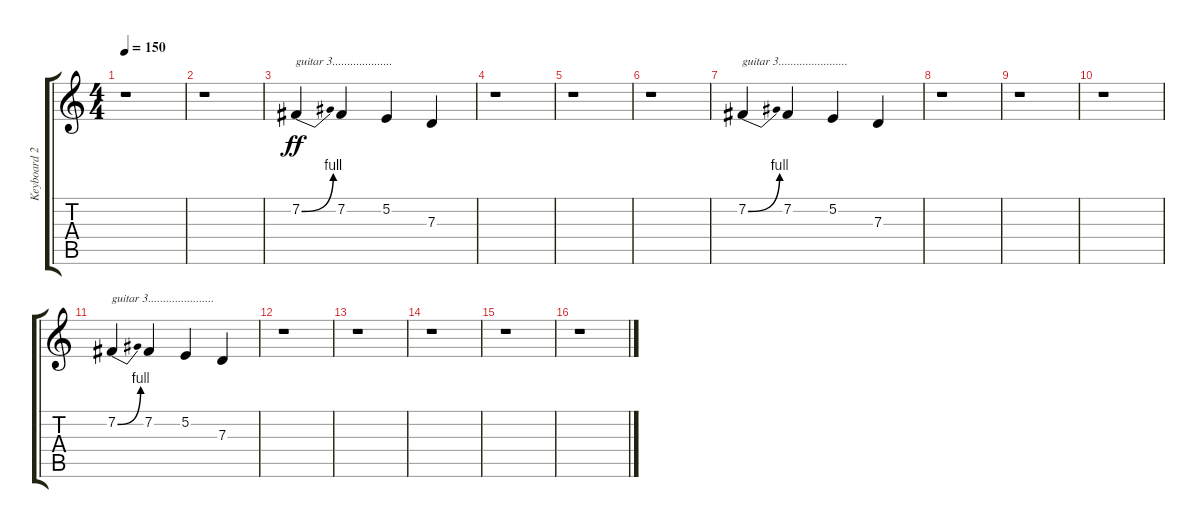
\track ("Keyboard 2 & guitar 3" "Keyboard 2") {instrument brasssection}
\staff {score tabs}
\tuning (E4 B3 G3 D3 A2 E2) {hide}
\ts (4 4)
\tempo 150
\clef g2
\ks c
r.1{dy ff} |
r.1 |
7.2{be (bend 0 0 60 4)}.4{txt "guitar 3...................."} 7.2.4 5.2.4 7.3.4 |
r.1 |
r.1 |
r.1{instrument overdrivenguitar} |
7.2{be (bend 0 0 60 4)}.4{txt "guitar 3......................."} 7.2.4 5.2.4 7.3.4 |
r.1 |
r.1 |
r.1 |
7.2{be (bend 0 0 60 4)}.4{txt "guitar 3......................"} 7.2.4 5.2.4 7.3.4 |
r.1 |
r.1 |
r.1 |
r.1 |
r.1
